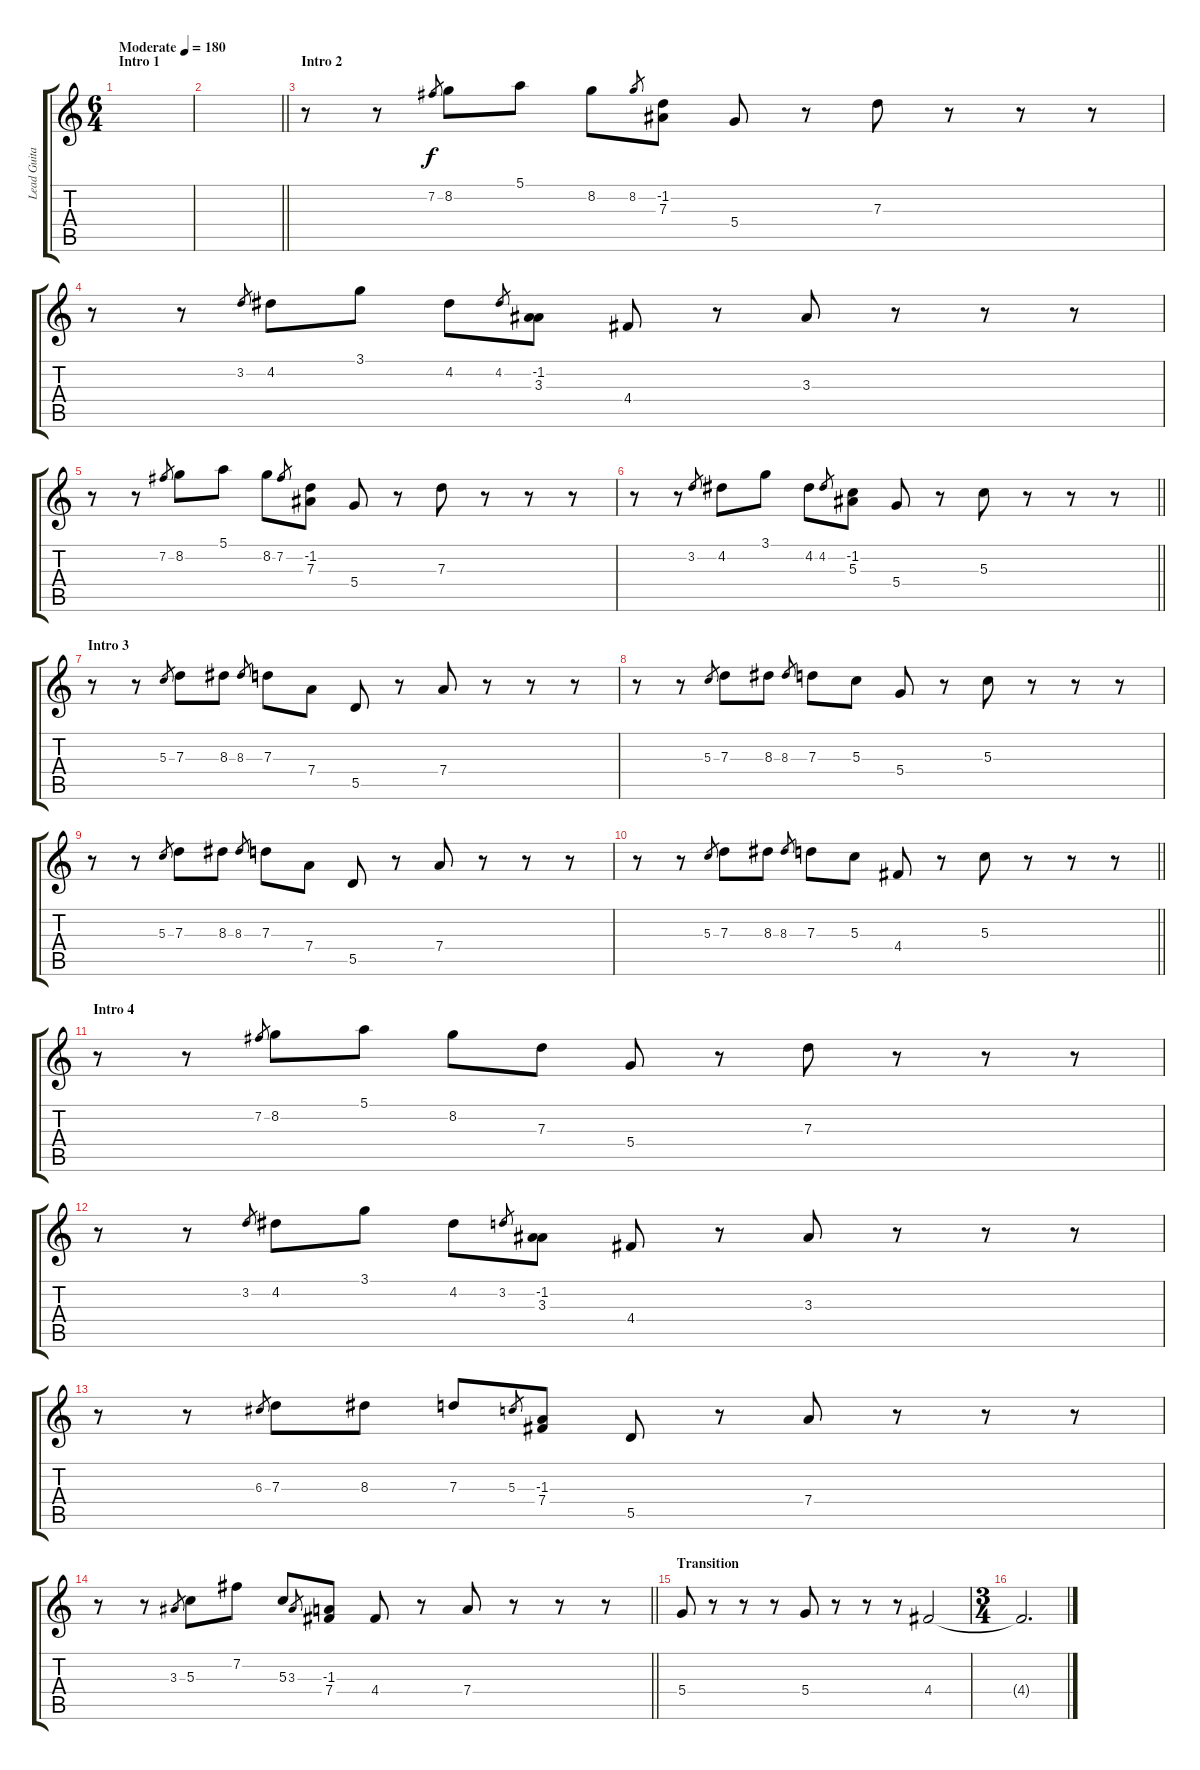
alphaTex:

\track ("Lead Guitar" "Lead Guita") {instrument acousticguitarsteel}
\staff {score tabs}
\tuning (E4 B3 G3 D3 A2 E2) {hide}
\ts (6 4)
\section ("" "Intro 1")
\tempo (180 "Moderate")
\clef g2
\ks c
|
\barLineRight lightlight
|
\section ("" "Intro 2")
r.8 r.8 7.2.8{gr} 8.2.8 5.1.8 8.2.8 8.2.8{gr} (-1.2 7.3).8 5.4.8 r.8 7.3.8 r.8 r.8 r.8 |
r.8 r.8 3.2.8{gr} 4.2.8 3.1.8 4.2.8 4.2.8{gr} (-1.2 3.3).8 4.4.8 r.8 3.3.8 r.8 r.8 r.8 |
r.8 r.8 7.2.8{gr} 8.2.8 5.1.8 8.2.8 7.2.8{gr} (-1.2 7.3).8 5.4.8 r.8 7.3.8 r.8 r.8 r.8 |
\barLineRight lightlight
r.8 r.8 3.2.8{gr} 4.2.8 3.1.8 4.2.8 4.2.8{gr} (-1.2 5.3).8 5.4.8 r.8 5.3.8 r.8 r.8 r.8 |
\section ("" "Intro 3")
r.8 r.8 5.3.8{gr} 7.3.8 8.3.8 8.3.8{gr} 7.3.8 7.4.8 5.5.8 r.8 7.4.8 r.8 r.8 r.8 |
r.8 r.8 5.3.8{gr} 7.3.8 8.3.8 8.3.8{gr} 7.3.8 5.3.8 5.4.8 r.8 5.3.8 r.8 r.8 r.8 |
r.8 r.8 5.3.8{gr} 7.3.8 8.3.8 8.3.8{gr} 7.3.8 7.4.8 5.5.8 r.8 7.4.8 r.8 r.8 r.8 |
\barLineRight lightlight
r.8 r.8 5.3.8{gr} 7.3.8 8.3.8 8.3.8{gr} 7.3.8 5.3.8 4.4.8 r.8 5.3.8 r.8 r.8 r.8 |
\section ("" "Intro 4")
r.8 r.8 7.2.8{gr} 8.2.8 5.1.8 8.2.8 7.3.8 5.4.8 r.8 7.3.8 r.8 r.8 r.8 |
r.8 r.8 3.2.8{gr} 4.2.8 3.1.8 4.2.8 3.2.8{gr} (-1.2 3.3).8 4.4.8 r.8 3.3.8 r.8 r.8 r.8 |
r.8 r.8 6.3.8{gr} 7.3.8 8.3.8 7.3.8 5.3.8{gr} (-1.3 7.4).8 5.5.8 r.8 7.4.8 r.8 r.8 r.8 |
\barLineRight lightlight
r.8 r.8 3.3.8{gr} 5.3.8 7.2.8 5.3.8 3.3.8{gr} (-1.3 7.4).8 4.4.8 r.8 7.4.8 r.8 r.8 r.8 |
\section ("" "Transition")
5.4.8 r.8 r.8 r.8 5.4.8 r.8 r.8 r.8 4.4.2 |
\ts (3 4)
4.4{t}.2{d}
